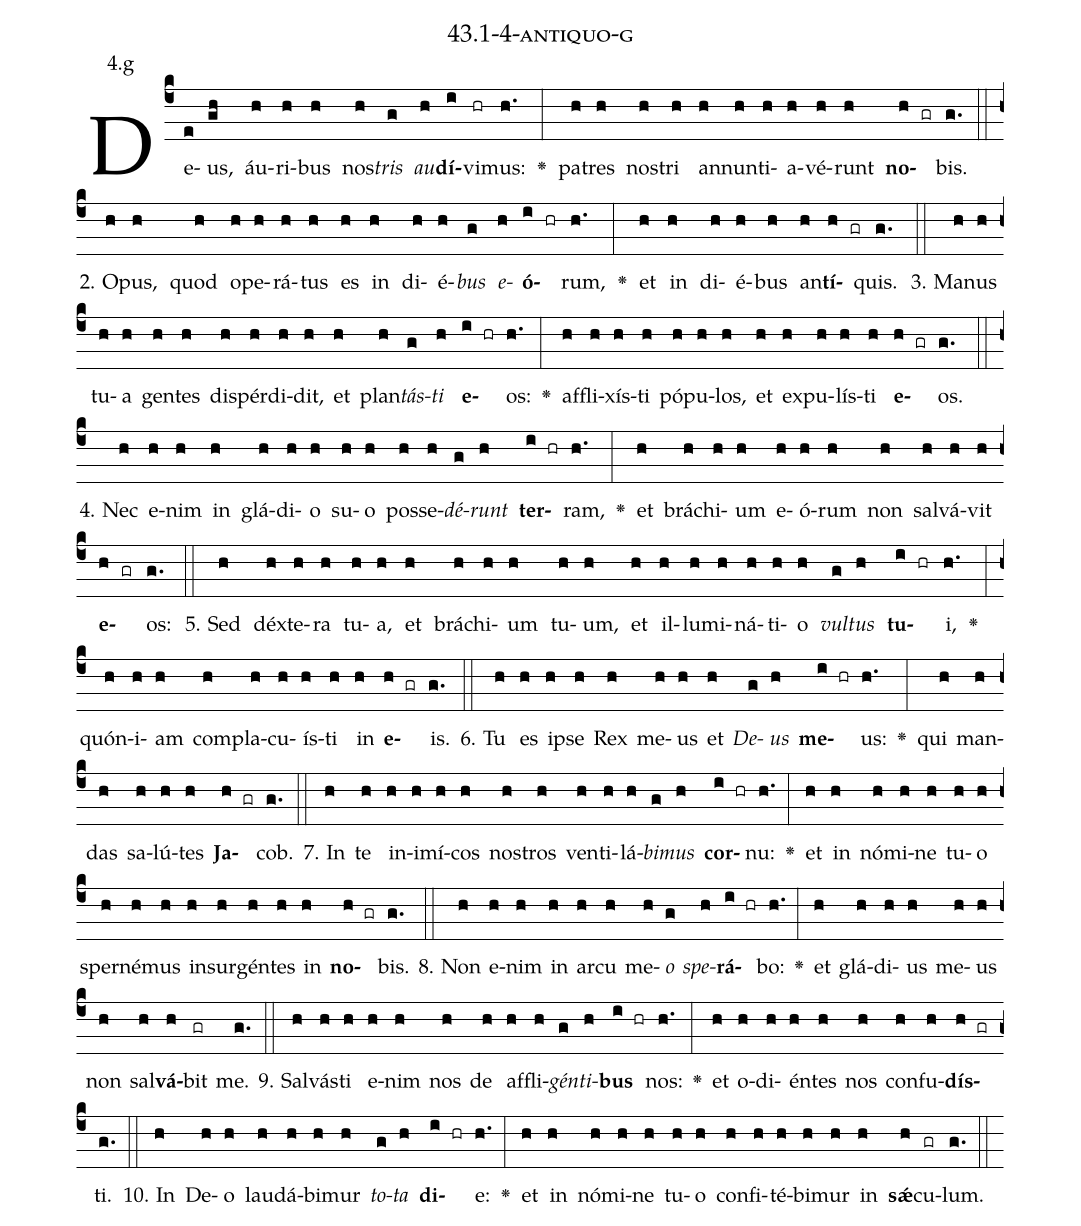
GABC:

name: 43.1-4-antiquo-g;
annotation: 4.g;
%%
(c4)De(e)us,(gh) áu(h)ri(h)bus(h) nos(h)<i>tris</i>(g) <i>au</i>(h)<b>dí</b>(i)vi(hr)mus:(h.) <v>\greheightstar</v>(:) pa(h)tres(h) nos(h)tri(h) an(h)nun(h)ti(h)a(h)vé(h)runt(h) <b>no</b>(h gr)bis.(g.) (::)
2. O(h)pus,(h) quod(h) o(h)pe(h)rá(h)tus(h) es(h) in(h) di(h)é(h)<i>bus</i>(g) <i>e</i>(h)<b>ó</b>(i hr)rum,(h.) <v>\greheightstar</v>(:) et(h) in(h) di(h)é(h)bus(h) an(h)<b>tí</b>(h gr)quis.(g.) (::)
3. Ma(h)nus(h) tu(h)a(h) gen(h)tes(h) dis(h)pér(h)di(h)dit,(h) et(h) plan(h)<i>tás</i>(g)<i>ti</i>(h) <b>e</b>(i hr)os:(h.) <v>\greheightstar</v>(:) af(h)fli(h)xís(h)ti(h) pó(h)pu(h)los,(h) et(h) ex(h)pu(h)lís(h)ti(h) <b>e</b>(h gr)os.(g.) (::)
4. Nec(h) e(h)nim(h) in(h) glá(h)di(h)o(h) su(h)o(h) pos(h)se(h)<i>dé</i>(g)<i>runt</i>(h) <b>ter</b>(i hr)ram,(h.) <v>\greheightstar</v>(:) et(h) brá(h)chi(h)um(h) e(h)ó(h)rum(h) non(h) sal(h)vá(h)vit(h) <b>e</b>(h gr)os:(g.) (::)
5. Sed(h) déx(h)te(h)ra(h) tu(h)a,(h) et(h) brá(h)chi(h)um(h) tu(h)um,(h) et(h) il(h)lu(h)mi(h)ná(h)ti(h)o(h) <i>vul</i>(g)<i>tus</i>(h) <b>tu</b>(i hr)i,(h.) <v>\greheightstar</v>(:) quón(h)i(h)am(h) com(h)pla(h)cu(h)ís(h)ti(h) in(h) <b>e</b>(h gr)is.(g.) (::)
6. Tu(h) es(h) ip(h)se(h) Rex(h) me(h)us(h) et(h) <i>De</i>(g)<i>us</i>(h) <b>me</b>(i hr)us:(h.) <v>\greheightstar</v>(:) qui(h) man(h)das(h) sa(h)lú(h)tes(h) <b>Ja</b>(h gr)cob.(g.) (::)
7. In(h) te(h) in(h)i(h)mí(h)cos(h) nos(h)tros(h) ven(h)ti(h)lá(h)<i>bi</i>(g)<i>mus</i>(h) <b>cor</b>(i hr)nu:(h.) <v>\greheightstar</v>(:) et(h) in(h) nó(h)mi(h)ne(h) tu(h)o(h) sper(h)né(h)mus(h) in(h)sur(h)gén(h)tes(h) in(h) <b>no</b>(h gr)bis.(g.) (::)
8. Non(h) e(h)nim(h) in(h) ar(h)cu(h) me(h)<i>o</i>(g) <i>spe</i>(h)<b>rá</b>(i hr)bo:(h.) <v>\greheightstar</v>(:) et(h) glá(h)di(h)us(h) me(h)us(h) non(h) sal(h)<b>vá</b>(h)bit(gr) me.(g.) (::)
9. Sal(h)vás(h)ti(h) e(h)nim(h) nos(h) de(h) af(h)fli(h)<i>gén</i>(g)<i>ti</i>(h)<b>bus</b>(i hr) nos:(h.) <v>\greheightstar</v>(:) et(h) o(h)di(h)én(h)tes(h) nos(h) con(h)fu(h)<b>dís</b>(h gr)ti.(g.) (::)
10. In(h) De(h)o(h) lau(h)dá(h)bi(h)mur(h) <i>to</i>(g)<i>ta</i>(h) <b>di</b>(i hr)e:(h.) <v>\greheightstar</v>(:) et(h) in(h) nó(h)mi(h)ne(h) tu(h)o(h) con(h)fi(h)té(h)bi(h)mur(h) in(h) <b>sǽ</b>(h)cu(gr)lum.(g.) (::)
